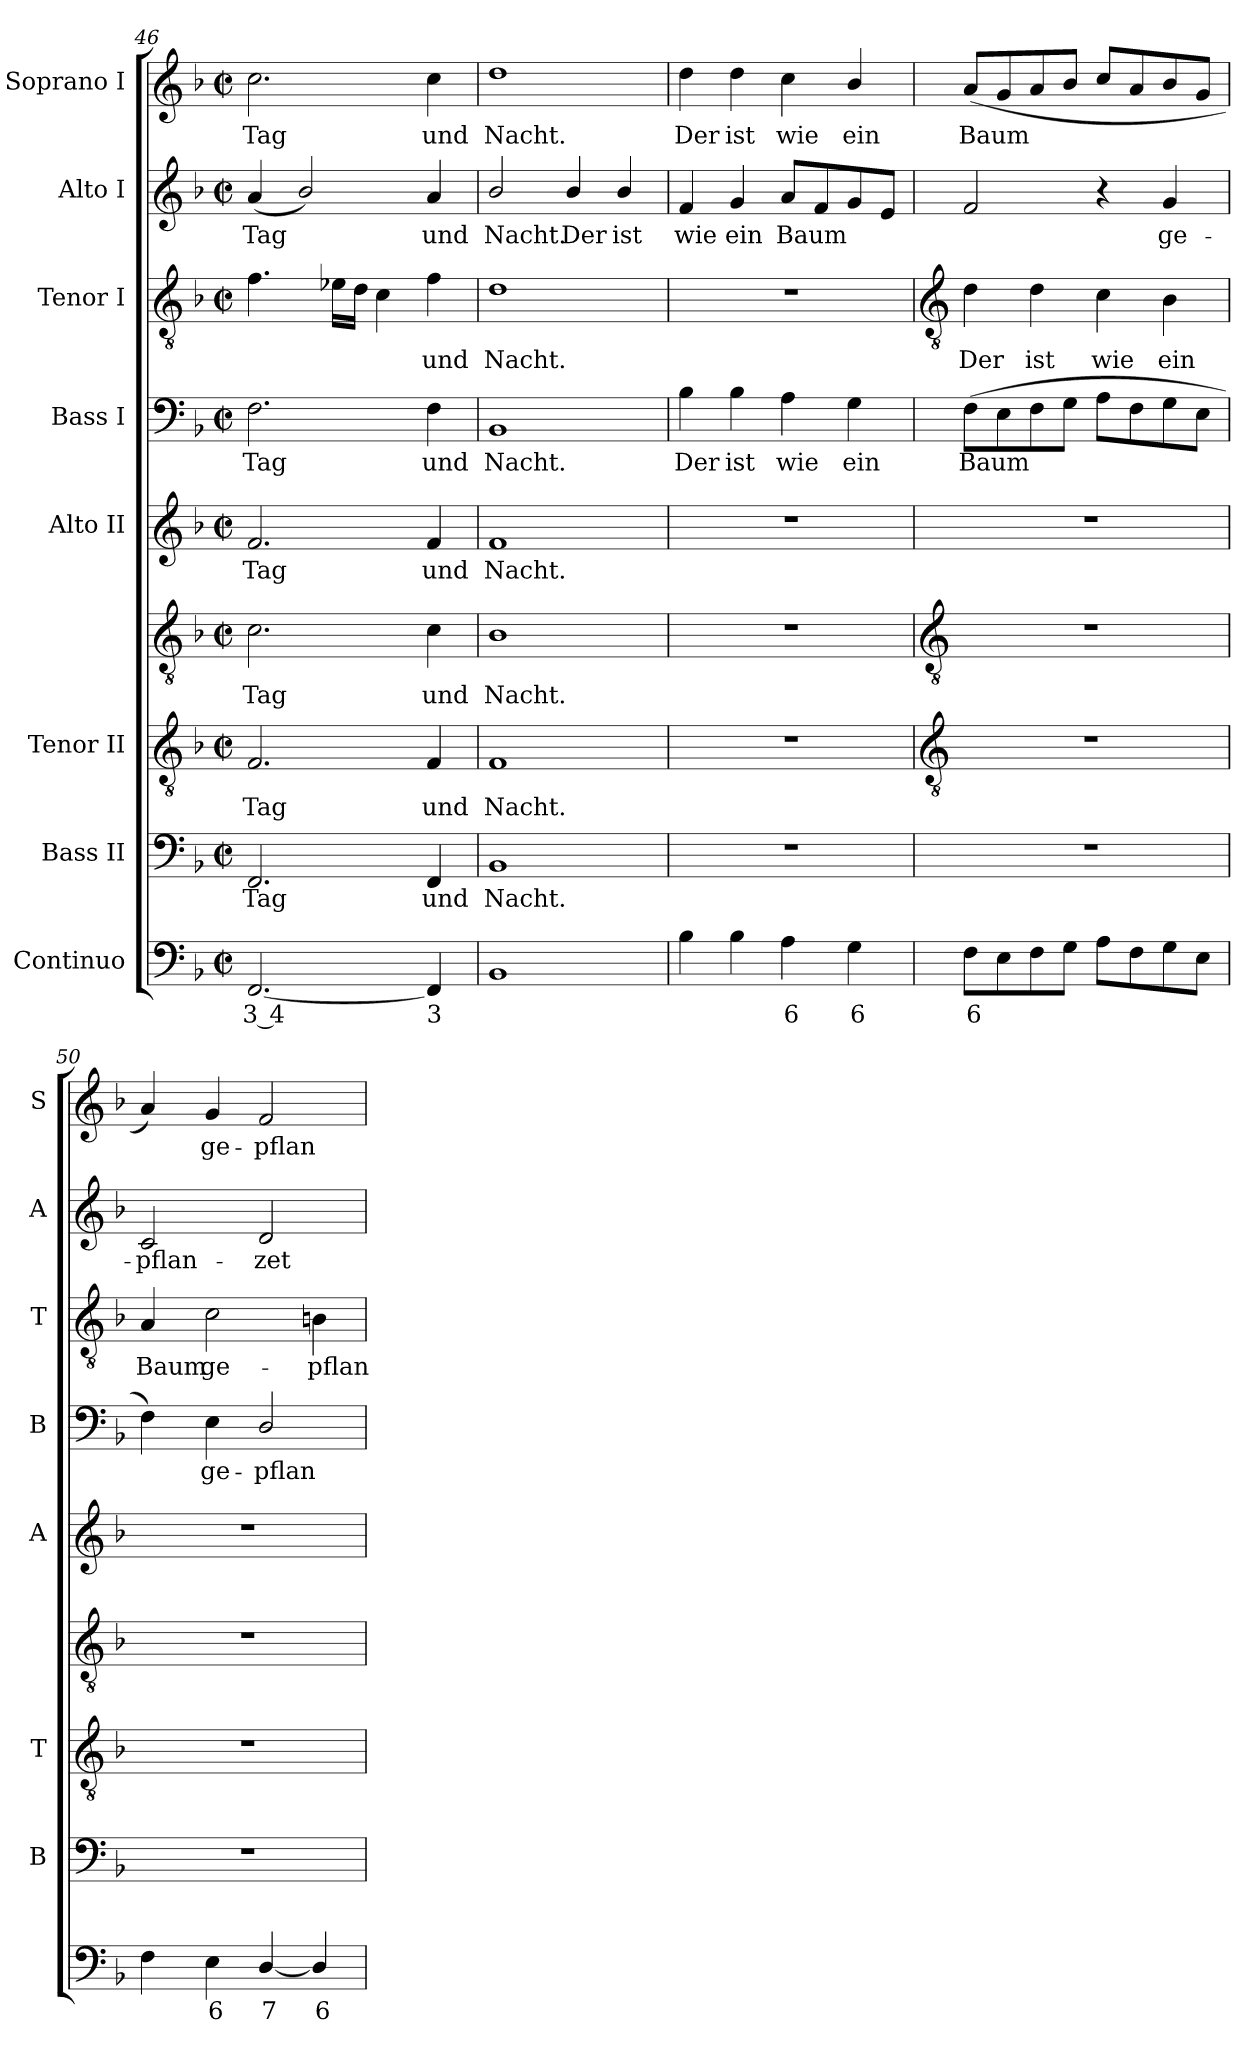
**kern	**text	**kern	**text	**kern	**text	**kern	**text	**kern	**text	**kern	**text	**kern	**text	**kern	**text	**kern	**text
*part8	*part8	*part7	*part7	*part6	*part6	*part6	*part6	*part5	*part5	*part4	*part4	*part3	*part3	*part2	*part2	*part1	*part1
*staff9	*staff9	*staff8	*staff8	*staff7	*staff7	*staff6	*staff6	*staff5	*staff5	*staff4	*staff4	*staff3	*staff3	*staff2	*staff2	*staff1	*staff1
*I"Continuo	*	*I"Bass II	*	*I"Tenor II	*	*	*	*I"Alto II	*	*I"Bass I	*	*I"Tenor I	*	*I"Alto I	*	*I"Soprano I	*
*	*	*I'B	*	*I'T	*	*	*	*I'A	*	*I'B	*	*I'T	*	*I'A	*	*I'S	*
*clefF4	*	*clefF4	*	*clefGv2	*	*clefGv2	*	*clefG2	*	*clefF4	*	*clefGv2	*	*clefG2	*	*clefG2	*
*k[b-]	*	*k[b-]	*	*k[b-]	*	*k[b-]	*	*k[b-]	*	*k[b-]	*	*k[b-]	*	*k[b-]	*	*k[b-]	*
*F:	*	*F:	*	*F:	*	*F:	*	*F:	*	*F:	*	*F:	*	*F:	*	*F:	*
*M2/2	*	*M2/2	*	*M2/2	*	*M2/2	*	*M2/2	*	*M2/2	*	*M2/2	*	*M2/2	*	*M2/2	*
*met(c|)	*	*met(c|)	*	*met(c|)	*	*met(c|)	*	*met(c|)	*	*met(c|)	*	*met(c|)	*	*met(c|)	*	*met(c|)	*
=46	=46	=46	=46	=46	=46	=46	=46	=46	=46	=46	=46	=46	=46	=46	=46	=46	=46
!	!LO:LY:b	!	!LO:LY:b	!	!LO:LY:b	!	!LO:LY:b	!	!LO:LY:b	!	!LO:LY:b	!	!	!	!LO:LY:b	!	!LO:LY:b
[2.FF	3 4	2.FF	Tag	2.F	Tag	2.c	Tag	2.f	Tag	2.F	Tag	4.f	.	(<4a	Tag	2.cc	Tag
.	.	.	.	.	.	.	.	.	.	.	.	.	.	2b-/)	.	.	.
.	.	.	.	.	.	.	.	.	.	.	.	16e-XLL	.	.	.	.	.
.	.	.	.	.	.	.	.	.	.	.	.	16dJJ	.	.	.	.	.
.	.	.	.	.	.	.	.	.	.	.	.	4c	.	.	.	.	.
!	!LO:LY:b	!	!LO:LY:b	!	!LO:LY:b	!	!LO:LY:b	!	!LO:LY:b	!	!LO:LY:b	!	!LO:LY:b	!	!LO:LY:b	!	!LO:LY:b
4FF]	3	4FF	und	4F	und	4c	und	4f	und	4F	und	4f	und	4a	und	4cc	und
=47	=47	=47	=47	=47	=47	=47	=47	=47	=47	=47	=47	=47	=47	=47	=47	=47	=47
!	!	!	!LO:LY:b	!	!LO:LY:b	!	!LO:LY:b	!	!LO:LY:b	!	!LO:LY:b	!	!LO:LY:b	!	!LO:LY:b	!	!LO:LY:b
1BB-	.	1BB-	Nacht.	1F	Nacht.	1B-	Nacht.	1f	Nacht.	1BB-	Nacht.	1d	Nacht.	2b-/	Nacht.	1dd	Nacht.
!	!	!	!	!	!	!	!	!	!	!	!	!	!	!	!LO:LY:b	!	!
.	.	.	.	.	.	.	.	.	.	.	.	.	.	4b-/	Der	.	.
!	!	!	!	!	!	!	!	!	!	!	!	!	!	!	!LO:LY:b	!	!
.	.	.	.	.	.	.	.	.	.	.	.	.	.	4b-/	ist	.	.
=48	=48	=48	=48	=48	=48	=48	=48	=48	=48	=48	=48	=48	=48	=48	=48	=48	=48
!	!	!	!	!	!	!	!	!	!	!	!LO:LY:b	!	!	!	!LO:LY:b	!	!LO:LY:b
4B-	.	1r	.	1r	.	1r	.	1r	.	4B-	Der	1r	.	4f	wie	4dd	Der
!	!	!	!	!	!	!	!	!	!	!	!LO:LY:b	!	!	!	!LO:LY:b	!	!LO:LY:b
4B-	.	.	.	.	.	.	.	.	.	4B-	ist	.	.	4g	ein	4dd	ist
!	!LO:LY:b	!	!	!	!	!	!	!	!	!	!LO:LY:b	!	!	!	!LO:LY:b	!	!LO:LY:b
4A	6	.	.	.	.	.	.	.	.	4A	wie	.	.	8aL	Baum	4cc	wie
.	.	.	.	.	.	.	.	.	.	.	.	.	.	8f	.	.	.
!	!LO:LY:b	!	!	!	!	!	!	!	!	!	!LO:LY:b	!	!	!	!	!	!LO:LY:b
4G	6	.	.	.	.	.	.	.	.	4G	ein	.	.	8g	.	4b-/	ein
.	.	.	.	.	.	.	.	.	.	.	.	.	.	8eJ	.	.	.
!!LO:LB:g=z
=49	=49	=49	=49	=49	=49	=49	=49	=49	=49	=49	=49	=49	=49	=49	=49	=49	=49
*	*	*	*	*clefGv2	*	*clefGv2	*	*	*	*	*	*clefGv2	*	*	*	*	*
!	!LO:LY:b	!	!	!	!	!	!	!	!	!	!LO:LY:b	!	!LO:LY:b	!	!	!	!LO:LY:b
8FL	6	1r	.	1r	.	1r	.	1r	.	(>8FL	Baum	4d	Der	2f	.	(<8aL	Baum
8E	.	.	.	.	.	.	.	.	.	8E	.	.	.	.	.	8g	.
!	!	!	!	!	!	!	!	!	!	!	!	!	!LO:LY:b	!	!	!	!
8F	.	.	.	.	.	.	.	.	.	8F	.	4d	ist	.	.	8a	.
8GJ	.	.	.	.	.	.	.	.	.	8GJ	.	.	.	.	.	8b-J	.
!	!	!	!	!	!	!	!	!	!	!	!	!	!LO:LY:b	!	!	!	!
8AL	.	.	.	.	.	.	.	.	.	8AL	.	4c	wie	4r	.	8ccL	.
8F	.	.	.	.	.	.	.	.	.	8F	.	.	.	.	.	8a	.
!	!	!	!	!	!	!	!	!	!	!	!	!	!LO:LY:b	!	!LO:LY:b	!	!
8G	.	.	.	.	.	.	.	.	.	8G	.	4B-	ein	4g	ge-	8b-	.
8EJ	.	.	.	.	.	.	.	.	.	8EJ	.	.	.	.	.	8gJ	.
=50	=50	=50	=50	=50	=50	=50	=50	=50	=50	=50	=50	=50	=50	=50	=50	=50	=50
!	!	!	!	!	!	!	!	!	!	!	!	!	!LO:LY:b	!	!LO:LY:b	!	!
4F	.	1r	.	1r	.	1r	.	1r	.	4F)	.	4A	Baum	2c	-pflan-	4a)	.
!	!LO:LY:b	!	!	!	!	!	!	!	!	!	!LO:LY:b	!	!LO:LY:b	!	!	!	!LO:LY:b
4E	6	.	.	.	.	.	.	.	.	4E	ge-	2c	ge-	.	.	4g	ge-
!	!LO:LY:b	!	!	!	!	!	!	!	!	!	!LO:LY:b	!	!	!	!LO:LY:b	!	!LO:LY:b
[4D/	7	.	.	.	.	.	.	.	.	2D/	-pflan-	.	.	2d	-zet	2f	-pflan-
!	!LO:LY:b	!	!	!	!	!	!	!	!	!	!	!	!LO:LY:b	!	!	!	!
4D/]	6	.	.	.	.	.	.	.	.	.	.	4Bn	-pflan-	.	.	.	.
=	=	=	=	=	=	=	=	=	=	=	=	=	=	=	=	=	=
*-	*-	*-	*-	*-	*-	*-	*-	*-	*-	*-	*-	*-	*-	*-	*-	*-	*-
